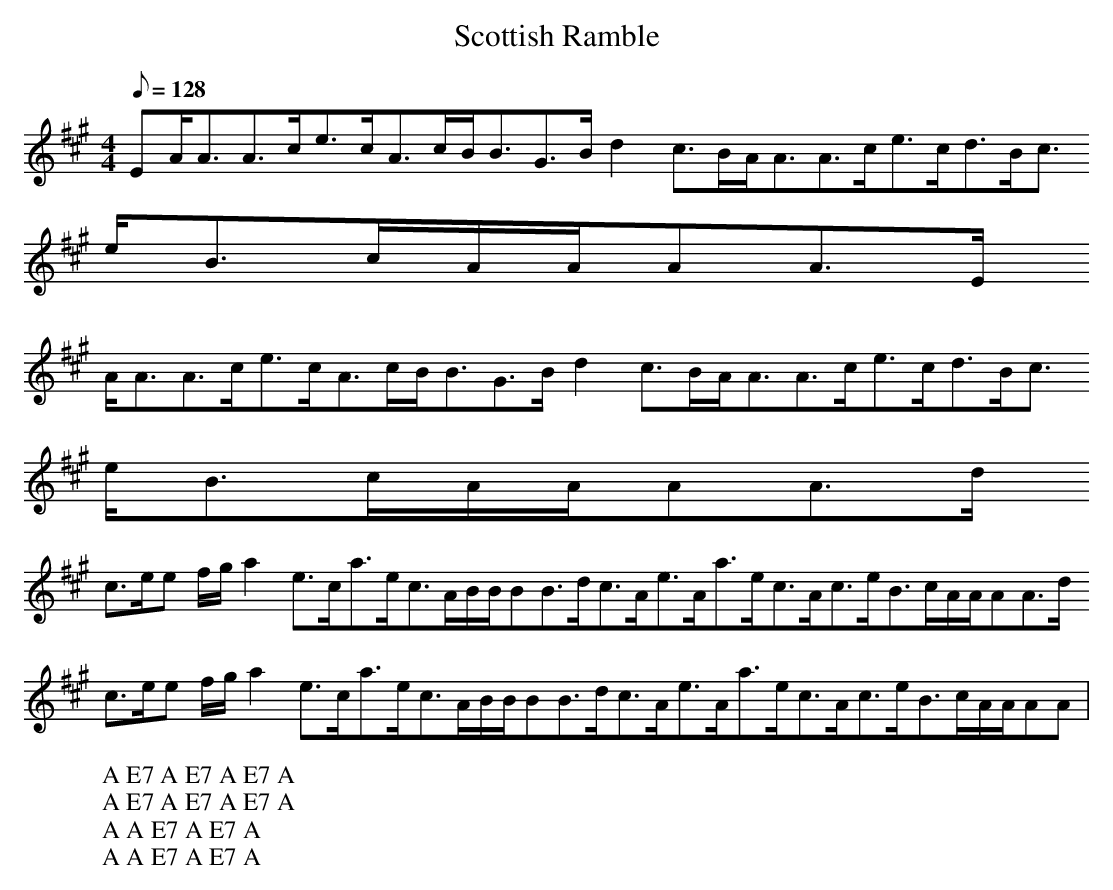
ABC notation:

X:1
T:Scottish Ramble
M:4/4
L:1/8
Q:128
K:A
EA/A3/2A3/2c/e3/2c/A3/2c/B/B3/2G3/2B/d2c3/2B/A/A3/2A3/2c/e3/2c/d3/2B/c3/
2e/B3/2c/A/A/AA3/2E/
W:A E7 A E7 A E7 A
A/A3/2A3/2c/e3/2c/A3/2c/B/B3/2G3/2B/d2c3/2B/A/A3/2A3/2c/e3/2c/d3/2B/c3/2
e/B3/2c/A/A/AA3/2d/
W:A E7 A E7 A E7 A
c3/2e/e f/g/a2e3/2c/a3/2e/c3/2A/B/B/BB3/2d/c3/2A/e3/2A/a3/2e/c3/2A/c3/2e/B3/2c/A/A/AA3/2d/
W:A A E7 A E7 A
c3/2e/e f/g/a2e3/2c/a3/2e/c3/2A/B/B/BB3/2d/c3/2A/e3/2A/a3/2e/c3/2A/c3/2e/B3/2c/A/A/AA|
W:A A E7 A E7 A
